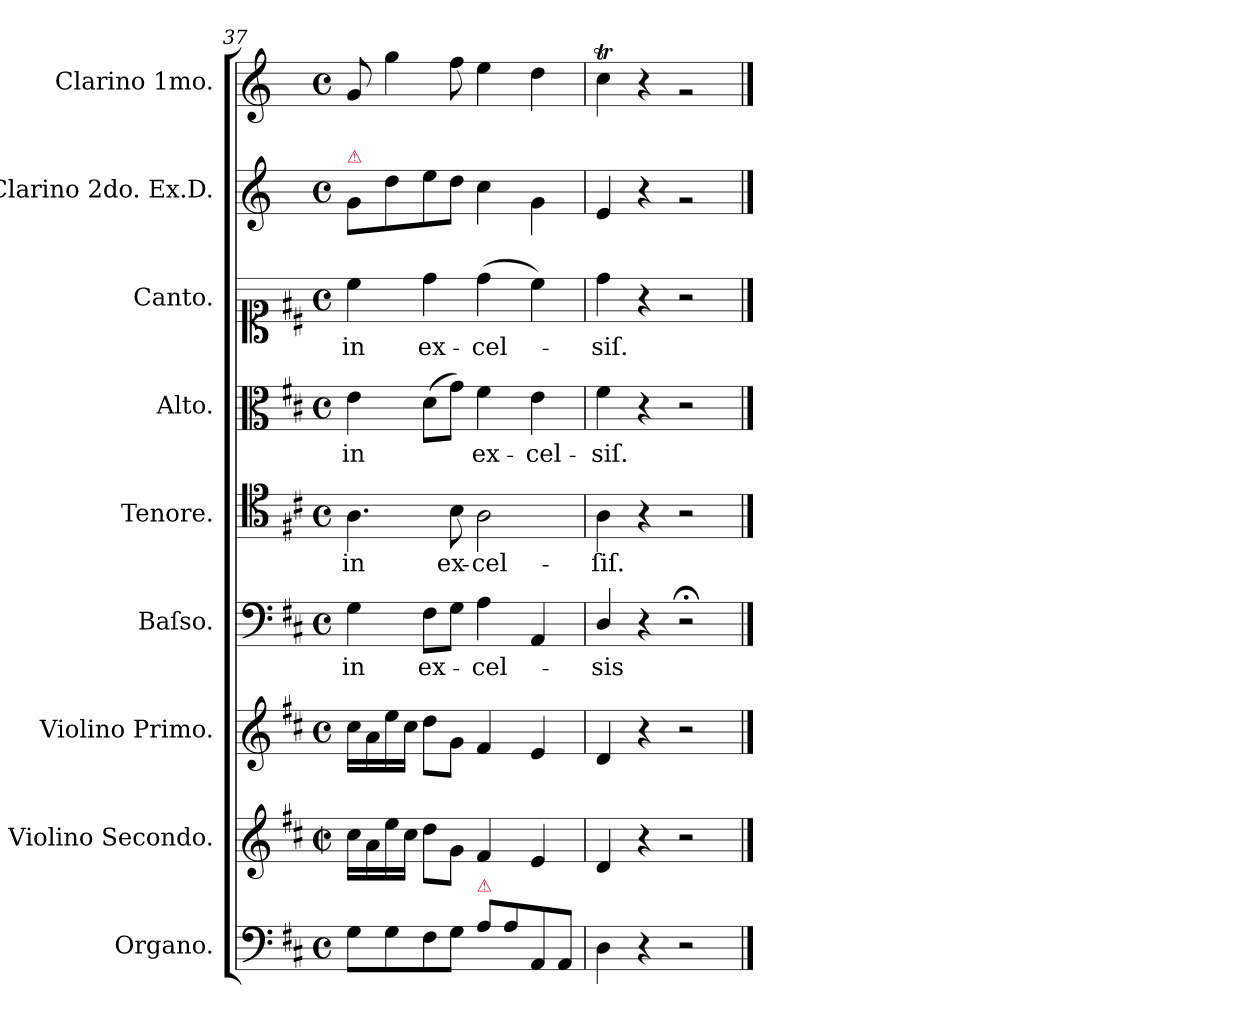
**kern	**kern	**kern	**kern	**text	**kern	**text	**kern	**text	**kern	**text	**kern	**kern
*part9	*part8	*part7	*part6	*part6	*part5	*part5	*part4	*part4	*part3	*part3	*part2	*part1
*staff9	*staff8	*staff7	*staff6	*staff6	*staff5	*staff5	*staff4	*staff4	*staff3	*staff3	*staff2	*staff1
*I"Organo.	*I"Violino Secondo.	*I"Violino Primo.	*I"Baſso.	*	*I"Tenore.	*	*I"Alto.	*	*I"Canto.	*	*I"Clarino 2do. Ex.D.	*I"Clarino 1mo.
*I'org	*I'vl II	*I'vl I	*I'B	*	*I'T	*	*I'A	*	*I'C	*	*I'clno II	*I'clno I
*clefF4	*clefG2	*clefG2	*clefF4	*	*clefC4	*	*clefC3	*	*clefC1	*	*clefG2	*clefG2
*	*	*	*	*	*	*	*	*	*	*	*ITrd-1c-2	*ITrd6c10
*k[f#c#]	*k[f#c#]	*k[f#c#]	*k[f#c#]	*	*k[f#c#]	*	*k[f#c#]	*	*k[f#c#]	*	*k[f#c#]	*k[f#c#]
*M4/4	*M4/4	*M4/4	*M4/4	*	*M4/4	*	*M4/4	*	*M4/4	*	*M4/4	*M4/4
*met(c)	*met(c|)	*met(c)	*met(c)	*	*met(c)	*	*met(c)	*	*met(c)	*	*met(c)	*met(c)
=37	=37	=37	=37	=37	=37	=37	=37	=37	=37	=37	=37	=37
!	!	!	!	!	!	!	!	!	!	!	!LO:TX:a:color=crimson:t=⚠	!
8G\L	16cc#\LL	16cc#\LL	4G\	in	4.A\	in	4e\	in	4cc#\	in	8a/L	8A/
.	16a\	16a\	.	.	.	.	.	.	.	.	.	.
8G\	16ee\	16ee\	.	.	.	.	.	.	.	.	8ee\	4a\
.	16cc#\JJ	16cc#\JJ	.	.	.	.	.	.	.	.	.	.
8F#\	8dd\L	8dd\L	8F#\L	ex-	.	.	(8d\L	.	4dd\	ex-	8ff#\	.
8G\J	8g\J	8g\J	8G\J	.	8B\	ex-	8g\J)	.	.	.	8ee\J	8g\
!LO:TX:a:color=crimson:t=⚠	!	!	!	!	!	!	!	!	!	!	!	!
8A\L	4f#/	4f#/	4A\	-cel-	2A\	-cel-	4f#\	ex-	(4dd\	-cel-	4dd\	4f#\
8A\	.	.	.	.	.	.	.	.	.	.	.	.
8AA/	4e/	4e/	4AA/	.	.	.	4e\	-cel-	4cc#\)	.	4a\	4e\
8AA/J	.	.	.	.	.	.	.	.	.	.	.	.
=38	=38	=38	=38	=38	=38	=38	=38	=38	=38	=38	=38	=38
4D\	4d/	4d/	4D/	-sis	4A\	-ſiſ.	4f#\	-siſ.	4dd\	-siſ.	4f#/	4dT\
4r	4r	4r	4r	.	4r	.	4r	.	4r	.	4r	4r
2r	2r	2r	2r;<	.	2r	.	2r	.	2r	.	2rg	2rg
==	==	==	==	==	==	==	==	==	==	==	==	==
*-	*-	*-	*-	*-	*-	*-	*-	*-	*-	*-	*-	*-
